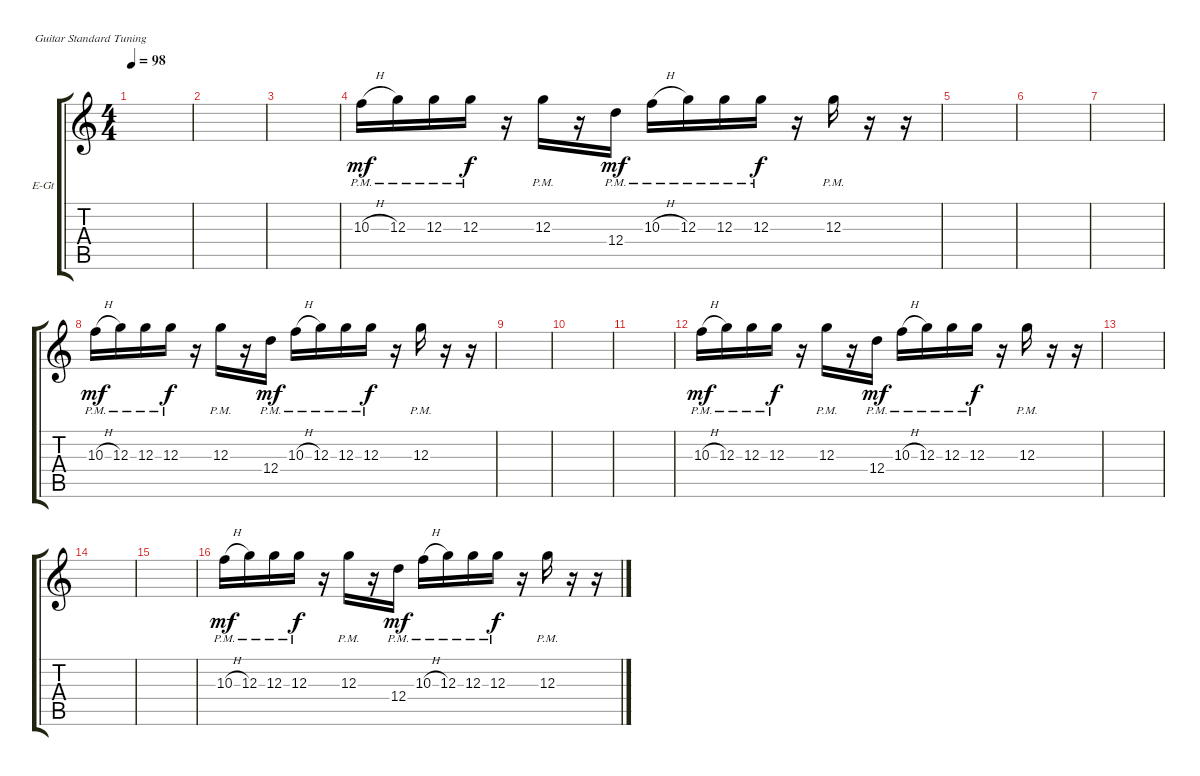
\defaultSystemsLayout 4
\bracketExtendMode groupsimilarinstruments
\firstSystemTrackNameOrientation horizontal
\otherSystemsTrackNameOrientation horizontal
\track ("Electric Guitar" "E-Gt") {instrument electricguitarclean}
\staff {score tabs}
\tuning (E4 B3 G3 D3 A2 E2)
\ts (4 4)
\tempo 98
\clef g2
\ks c
|
|
|
10.3{h pm}.16{dy mf} 12.3{pm}.16 12.3{pm}.16 12.3{pm}.16{dy f} r.16 12.3{pm}.16 r.16 12.4{pm}.16{dy mf} 10.3{h pm}.16 12.3{pm}.16 12.3{pm}.16 12.3{pm}.16{dy f} r.16 12.3{pm}.16 r.16 r.16 |
|
|
|
10.3{h pm}.16{dy mf} 12.3{pm}.16 12.3{pm}.16 12.3{pm}.16{dy f} r.16 12.3{pm}.16 r.16 12.4{pm}.16{dy mf} 10.3{h pm}.16 12.3{pm}.16 12.3{pm}.16 12.3{pm}.16{dy f} r.16 12.3{pm}.16 r.16 r.16 |
|
|
|
10.3{h pm}.16{dy mf} 12.3{pm}.16 12.3{pm}.16 12.3{pm}.16{dy f} r.16 12.3{pm}.16 r.16 12.4{pm}.16{dy mf} 10.3{h pm}.16 12.3{pm}.16 12.3{pm}.16 12.3{pm}.16{dy f} r.16 12.3{pm}.16 r.16 r.16 |
|
|
|
10.3{h pm}.16{dy mf} 12.3{pm}.16 12.3{pm}.16 12.3{pm}.16{dy f} r.16 12.3{pm}.16 r.16 12.4{pm}.16{dy mf} 10.3{h pm}.16 12.3{pm}.16 12.3{pm}.16 12.3{pm}.16{dy f} r.16 12.3{pm}.16 r.16 r.16
